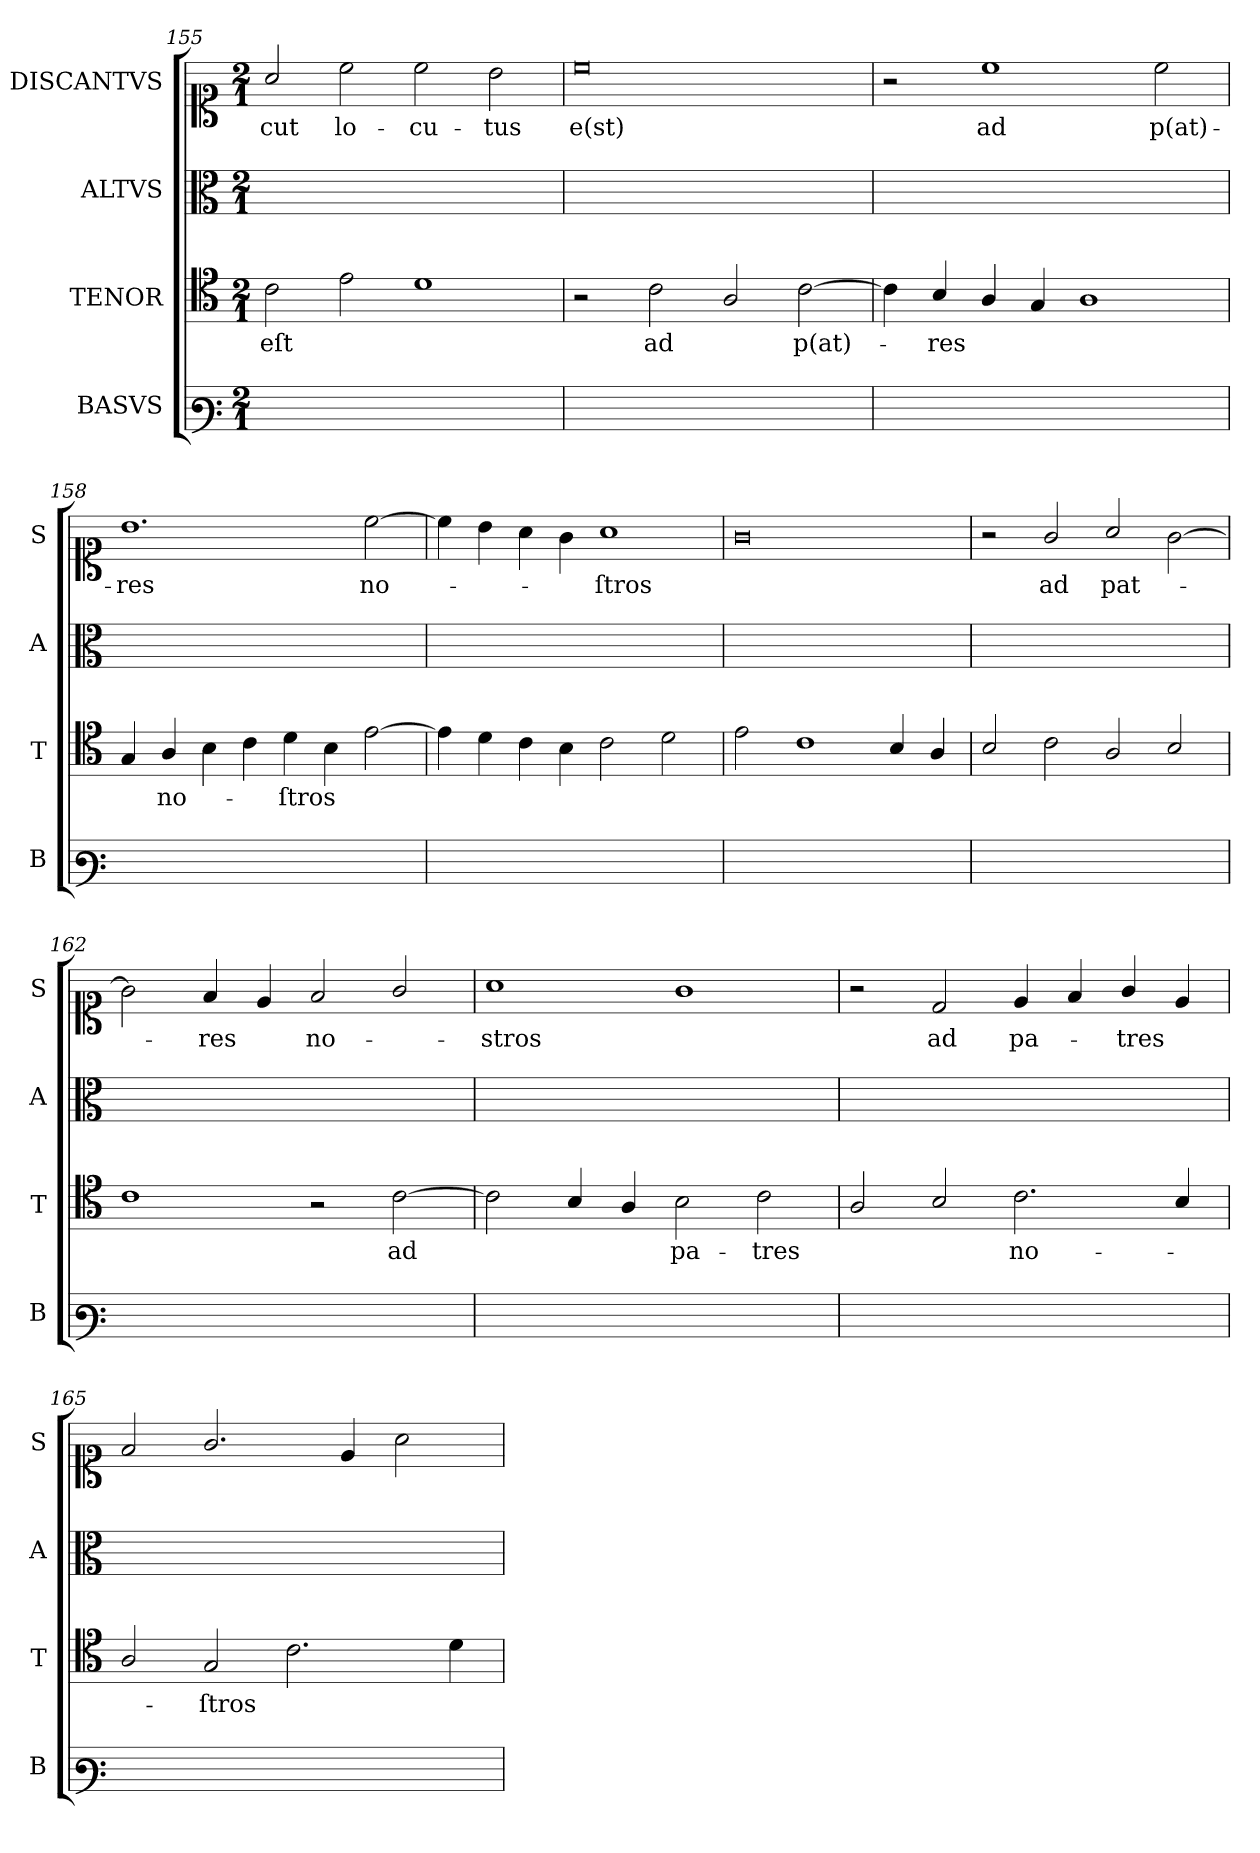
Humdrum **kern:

**kern	**kern	**text	**kern	**kern	**text
*part4	*part3	*part3	*part2	*part1	*part1
*staff4	*staff3	*staff3	*staff2	*staff1	*staff1
*I"BASVS	*I"TENOR	*	*I"ALTVS	*I"DISCANTVS	*
*I'B	*I'T	*	*I'A	*I'S	*
*clefF3	*clefC4	*	*clefC3	*clefC1	*
*k[]	*k[]	*	*k[]	*k[]	*
*a:	*a:	*	*a:	*a:	*
*M2/1	*M2/1	*	*M2/1	*M2/1	*
=155	=155	=155	=155	=155	=155
0ryy	2c\	eſt	0ryy	2a/	-cut
.	2e\	.	.	2cc\	lo-
.	1d	.	.	2cc\	-cu-
.	.	.	.	2b\	-tus
=156	=156	=156	=156	=156	=156
0ryy	2r	.	0ryy	0cc	e(st)
.	2c\	ad	.	.	.
.	2A/	.	.	.	.
.	[2c\	p(at)-	.	.	.
=157	=157	=157	=157	=157	=157
0ryy	4c\]	.	0ryy	2r	.
.	4B/	-res	.	.	.
.	4A/	.	.	1cc	ad
.	4G/	.	.	.	.
.	1A	.	.	.	.
.	.	.	.	2cc\	p(at)-
=158	=158	=158	=158	=158	=158
0ryy	4G/	.	0ryy	1.b	-res
.	4A/	no-	.	.	.
.	4B\	.	.	.	.
.	4c\	.	.	.	.
.	4d\	-ſtros	.	.	.
.	4B\	.	.	.	.
.	[2e\	.	.	[2cc\	no-
=159	=159	=159	=159	=159	=159
0ryy	4e\]	.	0ryy	4cc\]	.
.	4d\	.	.	4b\	.
.	4c\	.	.	4a\	.
.	4B\	.	.	4g\	.
.	2c\	.	.	1a	-ſtros
.	2d\	.	.	.	.
=160	=160	=160	=160	=160	=160
0ryy	2e\	.	0ryy	0g	.
.	1c	.	.	.	.
.	4B/	.	.	.	.
.	4A/	.	.	.	.
=161	=161	=161	=161	=161	=161
0ryy	2B/	.	0ryy	2r	.
!	!	!	!	!	!LO:LY:i
.	2c\	.	.	2g/	ad
!	!	!	!	!	!LO:LY:i
.	2A/	.	.	2a/	pat-
.	2B/	.	.	[2g	.
=162	=162	=162	=162	=162	=162
0ryy	1c	.	0ryy	2g]	.
!	!	!	!	!	!LO:LY:i
.	.	.	.	4f/	-res
.	.	.	.	4e/	.
!	!	!	!	!	!LO:LY:i
.	2r	.	.	2f/	no-
.	[2c	ad	.	2g/	.
=163	=163	=163	=163	=163	=163
!	!	!	!	!	!LO:LY:i
0ryy	2c]	.	0ryy	1a	-stros
.	4B/	.	.	.	.
.	4A/	.	.	.	.
.	2B\	pa-	.	1g	.
.	2c\	-tres	.	.	.
=164	=164	=164	=164	=164	=164
0ryy	2A/	.	0ryy	2r	.
.	2B/	.	.	2d/	ad
.	2.c\	no-	.	4e/	pa-
.	.	.	.	4f/	.
.	.	.	.	4g/	-tres
.	4B/	.	.	4e/	.
=165	=165	=165	=165	=165	=165
0ryy	2A/	.	0ryy	2f/	.
.	2G/	-ſtros	.	2.g/	.
.	2.c\	.	.	.	.
.	.	.	.	4e/	.
.	.	.	.	2a\	.
.	4d\	.	.	.	.
=	=	=	=	=	=
*-	*-	*-	*-	*-	*-
